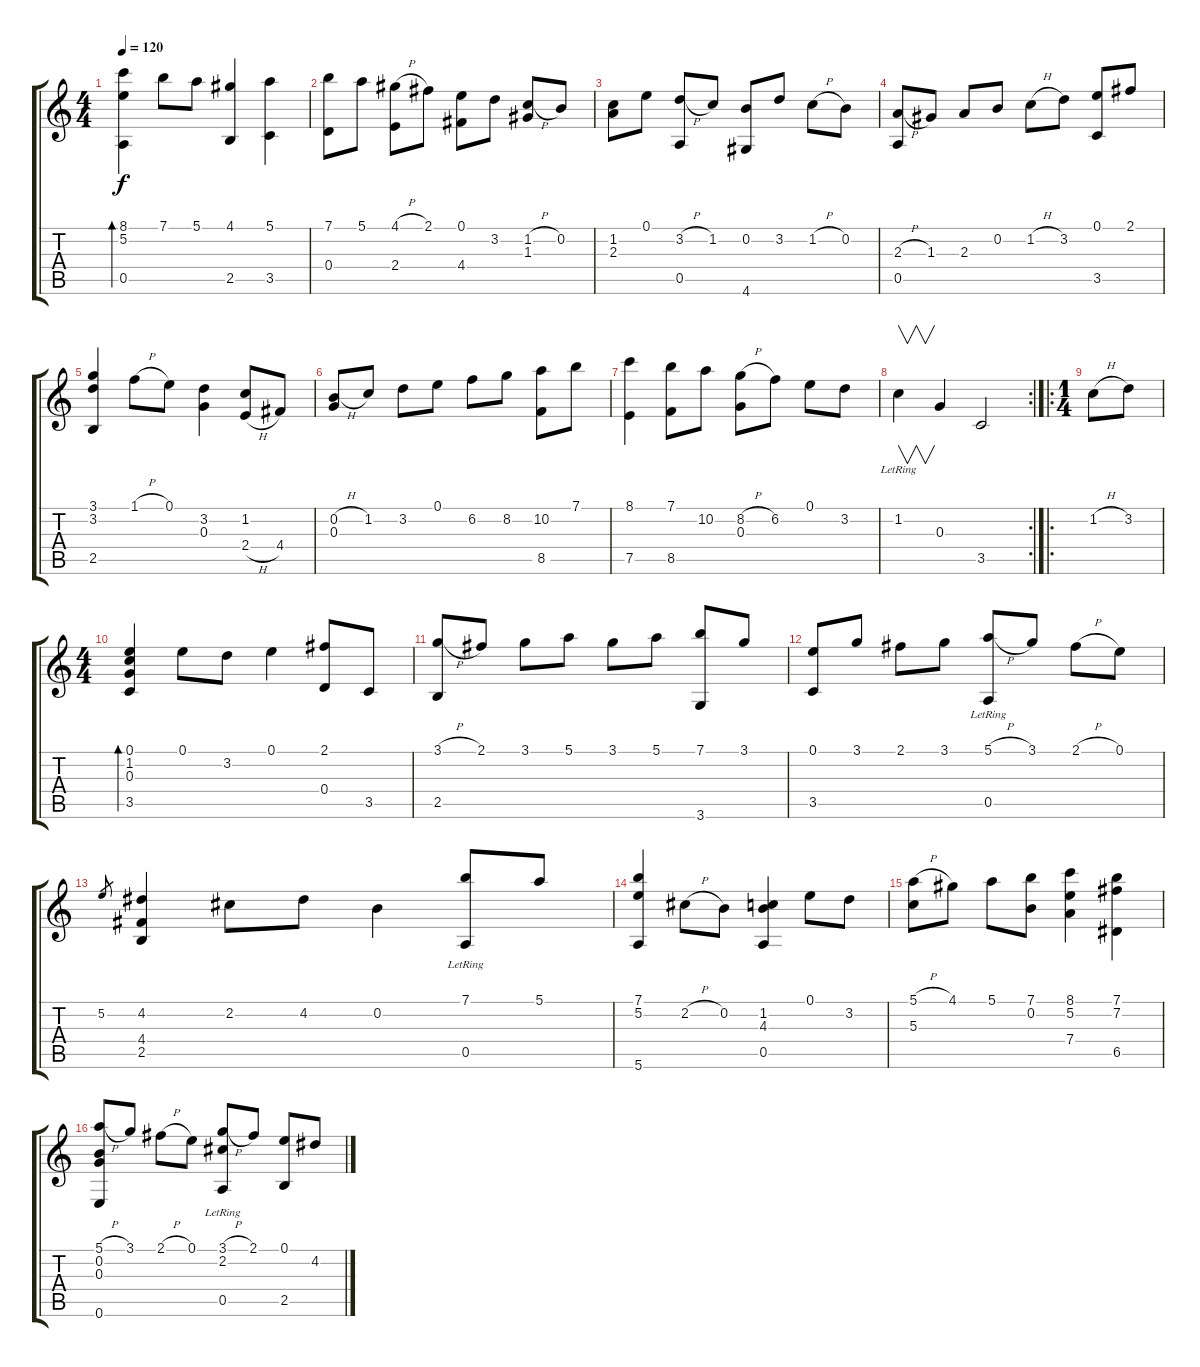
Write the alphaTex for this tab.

\track "" {instrument acousticguitarnylon}
\staff {score tabs}
\tuning (E4 B3 G3 D3 A2 E2) {hide}
\ts (4 4)
\tempo 120
\clef g2
\ks c
(8.1 5.2 0.5).4{bd 480 dy f} 7.1.8 5.1.8 (4.1 2.5).4 (5.1 3.5).4 |
(7.1 0.4).8 5.1.8 (4.1{h} 2.4).8 2.1.8 (0.1 4.4).8 3.2.8 (1.2{h} 1.3).8 0.2.8 |
(1.2 2.3).8 0.1.8 (3.2{h} 0.5).8 1.2.8 (0.2 4.6).8 3.2.8 1.2{h}.8 0.2.8 |
(2.3{h} 0.5).8 1.3.8 2.3.8 0.2.8 1.2{h}.8 3.2.8 (0.1 3.5).8 2.1.8 |
(3.1 3.2 2.5).4 1.1{h}.8 0.1.8 (3.2 0.3).4 (1.2 2.4{h}).8 4.4.8 |
(0.2{h} 0.3).8 1.2.8 3.2.8 0.1.8 6.2.8 8.2.8 (10.2 8.5).8 7.1.8 |
(8.1 7.5).4 (7.1 8.5).8 10.2.8 (8.2{h} 0.3).8 6.2.8 0.1.8 3.2.8 |
\rc 2
1.2{lr}.4{v} 0.3.4 3.5.2 |
\ro
\ts (1 4)
1.2{h}.8 3.2.8 |
\ts (4 4)
(0.1 1.2 0.3 3.5).4{bd 120} 0.1.8 3.2.8 0.1.4 (2.1 0.4).8 3.5.8 |
(3.1{h} 2.5).8 2.1.8 3.1.8 5.1.8 3.1.8 5.1.8 (7.1 3.6).8 3.1.8 |
(0.1 3.5).8 3.1.8 2.1.8 3.1.8 (5.1{h} 0.5{lr}).8 3.1.8 2.1{h}.8 0.1.8 |
5.2.8{gr} (4.2 4.4 2.5).4 2.2.8 4.2.8 0.2.4 (7.1 0.5{lr}).8 5.1.8 |
(7.1 5.2 5.6).4 2.2{h}.8 0.2.8 (1.2 4.3 0.5).4 0.1.8 3.2.8 |
(5.1{h} 5.3).8 4.1.8 5.1.8 (7.1 0.2).8 (8.1 5.2 7.4).4 (7.1 7.2 6.5).4 |
(5.1{h} 0.2 0.3 0.6).8 3.1.8 2.1{h}.8 0.1.8 (3.1{h} 2.2 0.5{lr}).8 2.1.8 (0.1 2.5).8 4.2.8
